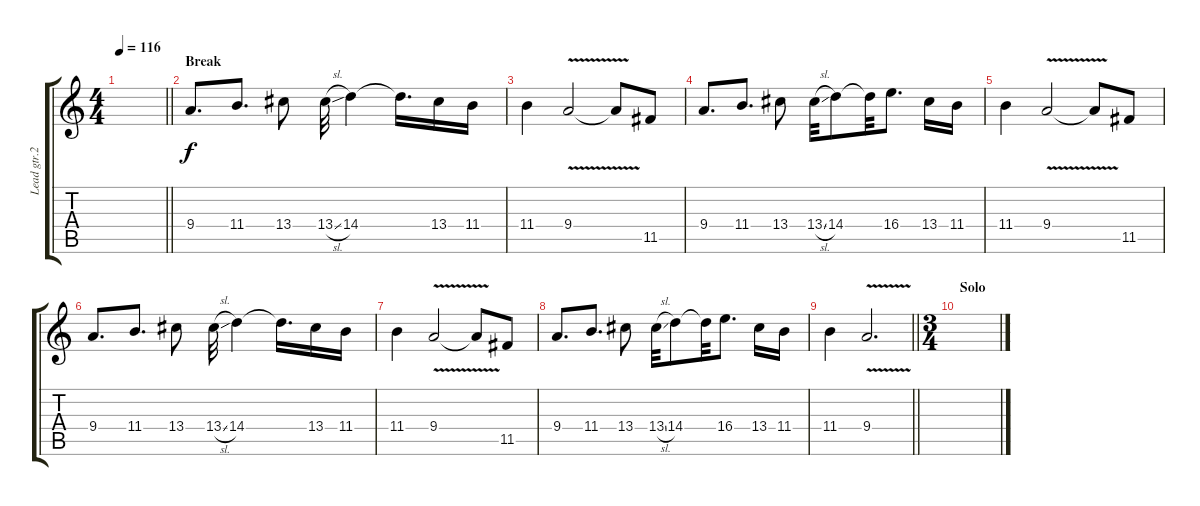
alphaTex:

\track ("Lead gtr.2" "Lead gtr.2") {instrument distortionguitar}
\staff {score tabs}
\tuning (D4 A3 F3 C3 G2 D2) {hide}
\ts (4 4)
\tempo 116
\clef g2
\barLineRight lightlight
\ks c
|
\section ("" "Break")
9.4.8{d volume 11 balance 8} 11.4.8{d} 13.4.8 13.4{sl}.32 14.4.4 14.4{t}.16{d} 13.4.16 11.4.16 |
11.4.4 9.4{v}.2 9.4{t}.8 11.5.8 |
9.4.8{d} 11.4.8{d} 13.4.8 13.4{sl}.32 14.4.8 14.4{t}.32 16.4.8{d} 13.4.16 11.4.16 |
11.4.4 9.4{v}.2 9.4{t}.8 11.5.8 |
9.4.8{d volume 10 balance 8} 11.4.8{d} 13.4.8 13.4{sl}.32 14.4.4 14.4{t}.16{d} 13.4.16 11.4.16 |
11.4.4 9.4{v}.2 9.4{t}.8 11.5.8 |
9.4.8{d} 11.4.8{d} 13.4.8 13.4{sl}.32 14.4.8 14.4{t}.32 16.4.8{d} 13.4.16 11.4.16 |
\barLineRight lightlight
11.4.4 9.4{v}.2{d} |
\ts (3 4)
\section ("" "Solo")
